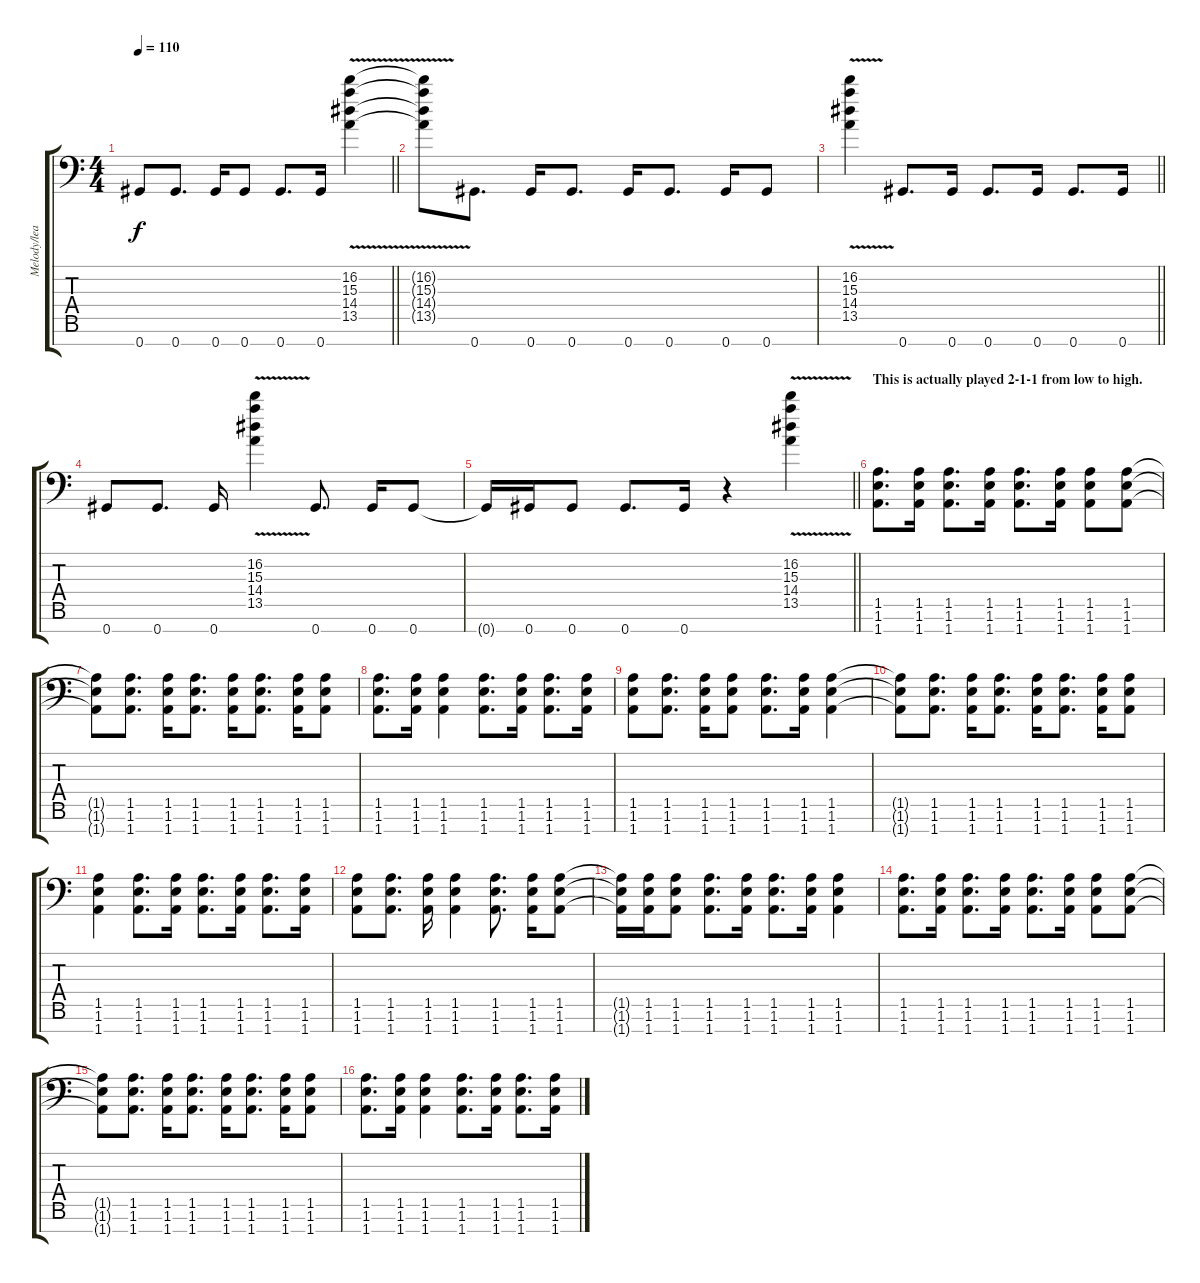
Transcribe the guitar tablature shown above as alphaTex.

\track ("Melody/lead guitar." "Melody/lea") {instrument distortionguitar}
\staff {score tabs}
\tuning (Eb4 Bb3 Gb3 Db3 Ab2 Eb2 Ab1) {hide}
\ts (4 4)
\tempo 110
\clef f4
\barLineRight lightlight
\ks c
0.7.8{dy f} 0.7.8{d} 0.7.16 0.7.8 0.7.8{d} 0.7.16 (16.2 15.3 14.4{v} 13.5).4 |
(16.2{t} 15.3{t} 14.4{t} 13.5{t}).8 0.7.8{d} 0.7.16 0.7.8{d} 0.7.16 0.7.8{d} 0.7.16 0.7.8 |
\barLineRight lightlight
(16.2 15.3{v} 14.4 13.5).4 0.7.8{d} 0.7.16 0.7.8{d} 0.7.16 0.7.8{d} 0.7.16 |
0.7.8 0.7.8{d} 0.7.16 (16.2 15.3{v} 14.4 13.5).4 0.7.8{d} 0.7.16 0.7.8 |
\barLineRight lightlight
0.7{t}.16 0.7.16 0.7.8 0.7.8{d} 0.7.16 r.4 (16.2 15.3{v} 14.4 13.5).4{balance 14} |
\section ("" "This is actually played 2-1-1 from low to high.")
(1.5 1.6 1.7).8{d balance 8} (1.5 1.6 1.7).16 (1.5 1.6 1.7).8{d} (1.5 1.6 1.7).16 (1.5 1.6 1.7).8{d} (1.5 1.6 1.7).16 (1.5 1.6 1.7).8 (1.5 1.6 1.7).8 |
(1.5{t} 1.6{t} 1.7{t}).8 (1.5 1.6 1.7).8{d} (1.5 1.6 1.7).16 (1.5 1.6 1.7).8{d} (1.5 1.6 1.7).16 (1.5 1.6 1.7).8{d} (1.5 1.6 1.7).16 (1.5 1.6 1.7).8 |
(1.5 1.6 1.7).8{d} (1.5 1.6 1.7).16 (1.5 1.6 1.7).4 (1.5 1.6 1.7).8{d} (1.5 1.6 1.7).16 (1.5 1.6 1.7).8{d} (1.5 1.6 1.7).16 |
(1.5 1.6 1.7).8 (1.5 1.6 1.7).8{d} (1.5 1.6 1.7).16 (1.5 1.6 1.7).8 (1.5 1.6 1.7).8{d} (1.5 1.6 1.7).16 (1.5 1.6 1.7).4 |
(1.5{t} 1.6{t} 1.7{t}).8 (1.5 1.6 1.7).8{d} (1.5 1.6 1.7).16 (1.5 1.6 1.7).8{d} (1.5 1.6 1.7).16 (1.5 1.6 1.7).8{d} (1.5 1.6 1.7).16 (1.5 1.6 1.7).8 |
(1.5 1.6 1.7).4 (1.5 1.6 1.7).8{d} (1.5 1.6 1.7).16 (1.5 1.6 1.7).8{d} (1.5 1.6 1.7).16 (1.5 1.6 1.7).8{d} (1.5 1.6 1.7).16 |
(1.5 1.6 1.7).8 (1.5 1.6 1.7).8{d} (1.5 1.6 1.7).16 (1.5 1.6 1.7).4 (1.5 1.6 1.7).8{d} (1.5 1.6 1.7).16 (1.5 1.6 1.7).8 |
(1.5{t} 1.6{t} 1.7{t}).16 (1.5 1.6 1.7).16 (1.5 1.6 1.7).8 (1.5 1.6 1.7).8{d} (1.5 1.6 1.7).16 (1.5 1.6 1.7).8{d} (1.5 1.6 1.7).16 (1.5 1.6 1.7).4 |
(1.5 1.6 1.7).8{d} (1.5 1.6 1.7).16 (1.5 1.6 1.7).8{d} (1.5 1.6 1.7).16 (1.5 1.6 1.7).8{d} (1.5 1.6 1.7).16 (1.5 1.6 1.7).8 (1.5 1.6 1.7).8 |
(1.5{t} 1.6{t} 1.7{t}).8 (1.5 1.6 1.7).8{d} (1.5 1.6 1.7).16 (1.5 1.6 1.7).8{d} (1.5 1.6 1.7).16 (1.5 1.6 1.7).8{d} (1.5 1.6 1.7).16 (1.5 1.6 1.7).8 |
(1.5 1.6 1.7).8{d} (1.5 1.6 1.7).16 (1.5 1.6 1.7).4 (1.5 1.6 1.7).8{d} (1.5 1.6 1.7).16 (1.5 1.6 1.7).8{d} (1.5 1.6 1.7).16
